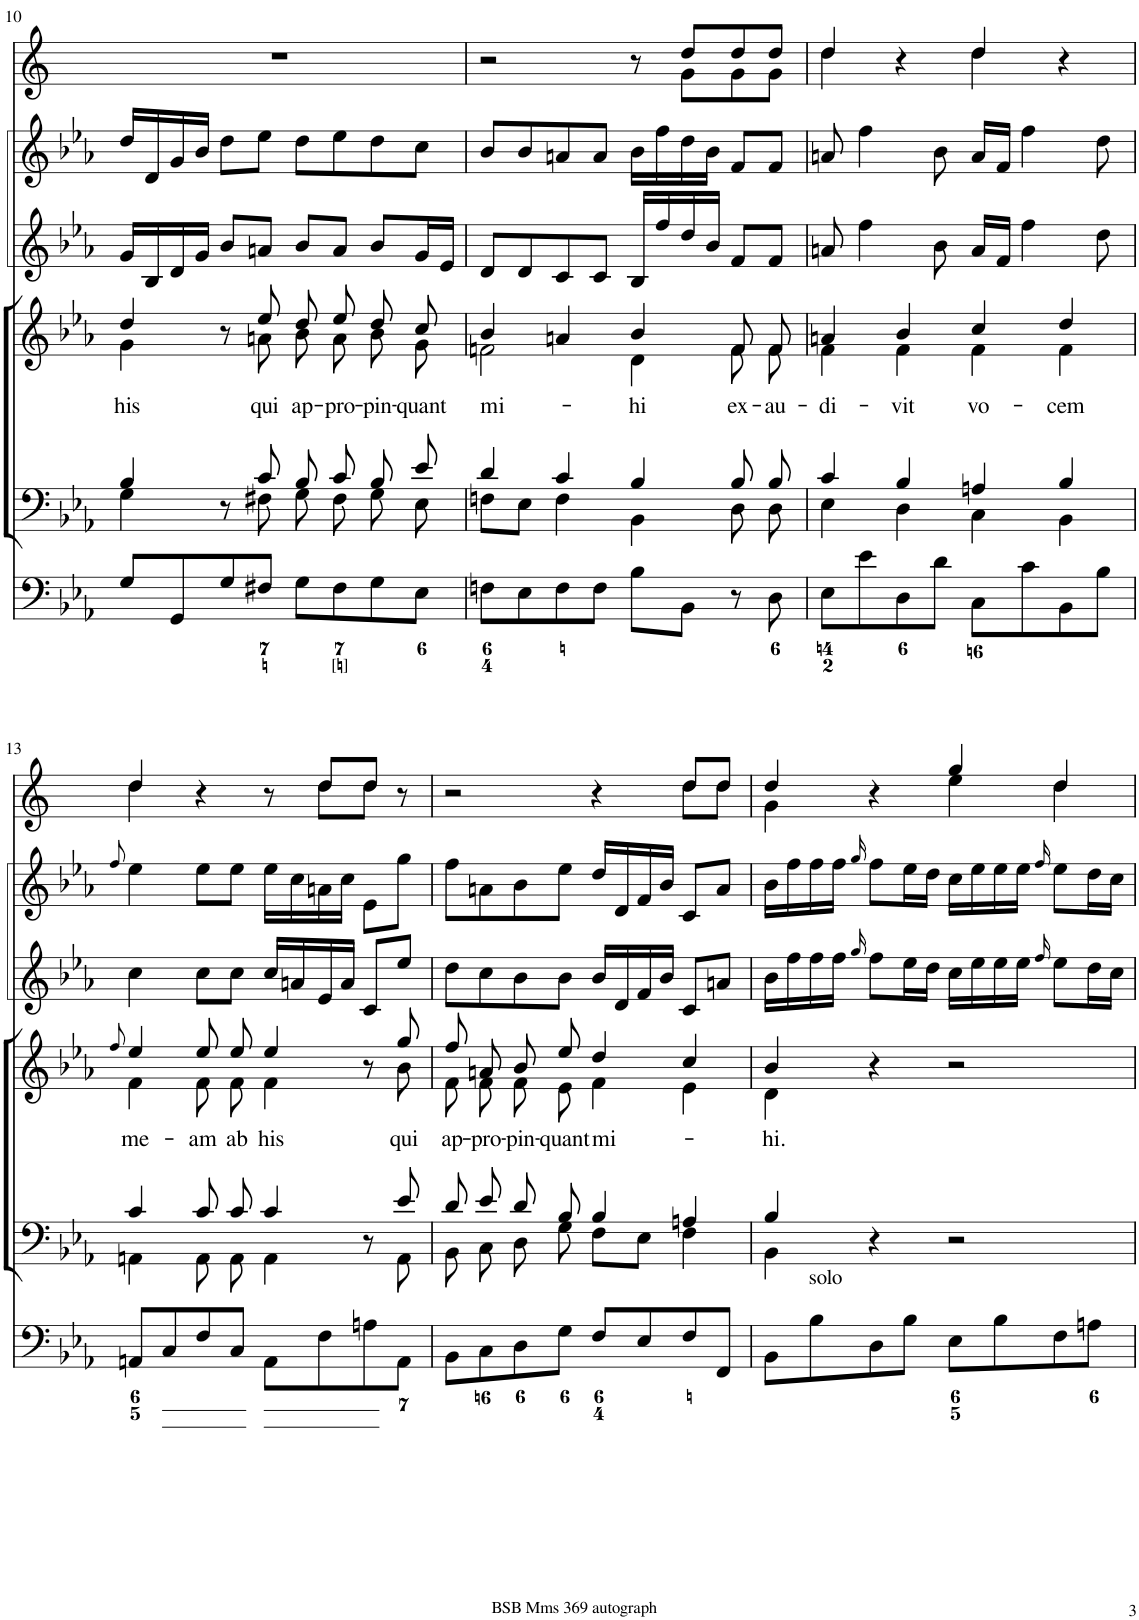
**kern	**kern	**kern	**text	**kern	**kern	**kern
*part6	*part5	*part4	*part4	*part3	*part2	*part1
*staff6	*staff5	*staff4	*staff4	*staff3	*staff2	*staff1
*I"Organ	*I"Voice	*I"Voice	*	*I"Violin	*I"Violini	*I"Corni in Eb
*	*	*	*	*I'Vln	*I'Vln	*
!!LO:PB:g=z
*clefF4	*clefF4	*clefG2	*	*clefG2	*clefG2	*clefG2
*	*	*	*	*	*	*Trd5c9
*k[b-e-a-]	*k[b-e-a-]	*k[b-e-a-]	*	*k[b-e-a-]	*k[b-e-a-]	*k[]
*M4/4	*M4/4	*M4/4	*	*M4/4	*M4/4	*M4/4
*met(c)	*met(c)	*met(c)	*	*met(c)	*met(c)	*met(c)
=10	=10	=10	=10	=10	=10	=10
*	*^	*	*	*	*	*
!	!	!	!	!LO:LY:b	!	!	!
*	*	*	*^	*	*	*	*
8G/L	4B-/	4G\	4dd/	4g\	his	16g/LL	16dd/LL	1r
.	.	.	.	.	.	16B-/	16d/	.
8GG/	.	.	.	.	.	16d/	16g/	.
.	.	.	.	.	.	16g/JJ	16b-/JJ	.
8G/	8r	8ryy	8r	8ryy	.	8b-/L	8dd\L	.
!	!	!	!	!	!LO:LY:b	!	!	!
8F#X/J	8c/	8F#X\	8ee-/	8an\	qui	8an/J	8ee-\J	.
!	!	!	!	!	!LO:LY:b	!	!	!
8G\L	8B-/	8G\	8dd/L	8b-\L	ap-	8b-/L	8dd\L	.
!	!	!	!	!	!LO:LY:b	!	!	!
8F#\	8c/	8F#\	8ee-/J	8a\J	-pro-	8a/J	8ee-\	.
!	!	!	!	!	!LO:LY:b	!	!	!
8G\	8B-/	8G\	8dd/L	8b-\L	-pin-	8b-/L	8dd\	.
!	!	!	!	!	!LO:LY:b	!	!	!
8E-\J	8e-/	8E-\	8cc/J	8g\J	-quant	16g/L	8cc\J	.
.	.	.	.	.	.	16e-/JJ	.	.
=11	=11	=11	=11	=11	=11	=11	=11	=11
!	!	!	!	!	!LO:LY:b	!	!	!
*	*	*	*	*	*	*	*	*^
8Fn\L	4d/	8Fn\L	4b-/	2fn\	mi-	8d/L	8b-/L	2r	8ryy
*	*	*	*	*	*	*	*	*v	*v
8E-\	.	8E-\J	.	.	.	8d/	8b-/	.
8F\	4c/	4F\	4an/	.	.	8c/	8an/	.
8F\J	.	.	.	.	.	8c/J	8a/J	.
!	!	!	!	!	!LO:LY:b	!	!	!
8B-\L	4B-/	4BB-\	4b-/	4d\	-hi	16B-/LL	16b-\LL	8r
.	.	.	.	.	.	16ff/	16ff\	.
*	*	*	*	*	*	*	*	*^
8BB-\J	.	.	.	.	.	16dd/	16dd\	8dd/L	8g\L
.	.	.	.	.	.	16b-/JJ	16b-\JJ	.	.
!	!	!	!	!	!LO:LY:b	!	!	!	!
8r	8B-/	8D\	8f/L	8f\L	ex-	8f/L	8f/L	8dd/	8g\
!	!	!	!	!	!LO:LY:b	!	!	!	!
8D\	8B-/	8D\	8f/J	8f\J	-au-	8f/J	8f/J	8dd/J	8g\J
=12	=12	=12	=12	=12	=12	=12	=12	=12	=12
!	!	!	!	!	!LO:LY:b	!	!	!	!
8E-\L	4c/	4E-\	4an/	4f\	-di-	8an/	8an/	4dd/	4dd\
8e-\	.	.	.	.	.	4ff\	4ff\	.	.
!	!	!	!	!	!LO:LY:b	!	!	!	!
8D\	4B-/	4D\	4b-/	4f\	-vit	.	.	4r	4ryy
8d\J	.	.	.	.	.	8b-\	8b-\	.	.
!	!	!	!	!	!LO:LY:b	!	!	!	!
8C\L	4An/	4C\	4cc/	4f\	vo-	16a/LL	16a/LL	4dd/	4dd\
.	.	.	.	.	.	16f/JJ	16f/JJ	.	.
8c\	.	.	.	.	.	4ff\	4ff\	.	.
!	!	!	!	!	!LO:LY:b	!	!	!	!
8BB-\	4B-/	4BB-\	4dd/	4f\	-cem	.	.	4r	4ryy
8B-\J	.	.	.	.	.	8dd\	8dd\	.	.
!!LO:LB:g=z	!!
=13	=13	=13	=13	=13	=13	=13	=13	=13	=13
.	.	.	8qff/	.	.	.	8qff/	.	.
!	!	!	!	!	!LO:LY:b	!	!	!	!
8AAn/L	4c/	4AAn\	4ee-/	4f\	me-	4cc\	4ee-\	4dd/	4dd\
8C/	.	.	.	.	.	.	.	.	.
!	!	!	!	!	!LO:LY:b	!	!	!	!
8F/	8c/	8AA\	8ee-/L	8f\L	am	8cc\L	8ee-\L	4r	4.ryy
!	!	!	!	!	!LO:LY:b	!	!	!	!
8C/J	8c/	8AA\	8ee-/J	8f\J	ab	8cc\J	8ee-\J	.	.
!	!	!	!	!	!LO:LY:b	!	!	!	!
8AA\L	4c/	4AA\	4ee-/	4f\	his	16cc/LL	16ee-\LL	8r	.
.	.	.	.	.	.	16an/	16cc\	.	.
8F\	.	.	.	.	.	16e-/	16an\	8dd/L	8dd\L
.	.	.	.	.	.	16a/JJ	16cc\JJ	.	.
8An\	8r	8ryy	8r	8ryy	.	8c/L	8e-\L	8dd/J	8dd\J
!	!	!	!	!	!LO:LY:b	!	!	!	!
8AA\J	8e-/	8AA\	8gg/	8b-\	qui	8ee-/J	8gg\J	8r	8ryy
=14	=14	=14	=14	=14	=14	=14	=14	=14	=14
!	!	!	!	!	!LO:LY:b	!	!	!	!
8BB-\L	8d/	8BB-\	8ff/L	8f\L	ap-	8dd\L	8ff\L	2r	2.ryy
!	!	!	!	!	!LO:LY:b	!	!	!	!
8C\	8e-/	8C\	8an/J	8f\J	-pro-	8cc\	8an\	.	.
!	!	!	!	!	!LO:LY:b	!	!	!	!
8D\	8d/	8D\	8b-/L	8f\L	-pin-	8b-\	8b-\	.	.
!	!	!	!	!	!LO:LY:b	!	!	!	!
8G\J	8B-/	8G\	8ee-/J	8e-\J	-quant	8b-\J	8ee-\J	.	.
!	!	!	!	!	!LO:LY:b	!	!	!	!
8F/L	4B-/	8F\L	4dd/	4f\	mi-	16b-/LL	16dd/LL	4r	.
.	.	.	.	.	.	16d/	16d/	.	.
8E-/	.	8E-\J	.	.	.	16f/	16f/	.	.
.	.	.	.	.	.	16b-/JJ	16b-/JJ	.	.
8F/	4An/	4F\	4cc/	4e-\	.	8c/L	8c/L	8dd/L	8dd\L
8FF/J	.	.	.	.	.	8an/J	8a/J	8dd/J	8dd\J
=15	=15	=15	=15	=15	=15	=15	=15	=15	=15
!	!	!	!	!	!LO:LY:b	!	!	!	!
8BB-\L	4B-/	4BB-\	4b-/	4d\	-hi.	16b-\LL	16b-\LL	4dd/	4g\
.	.	.	.	.	.	16ff\	16ff\	.	.
!LO:TX:a:t=solo	!	!	!	!	!	!	!	!	!
8B-\	.	.	.	.	.	16ff\	16ff\	.	.
.	.	.	.	.	.	16ff\JJ	16ff\JJ	.	.
.	.	.	.	.	.	16qgg/	16qgg/	.	.
8D\	4r	2.ryy	4r	2.ryy	.	8ff\L	8ff\L	4r	4ryy
8B-\J	.	.	.	.	.	16ee-\L	16ee-\L	.	.
.	.	.	.	.	.	16dd\JJ	16dd\JJ	.	.
8E-\L	2r	.	2r	.	.	16cc\LL	16cc\LL	4gg/	4ee\
.	.	.	.	.	.	16ee-\	16ee-\	.	.
8B-\	.	.	.	.	.	16ee-\	16ee-\	.	.
.	.	.	.	.	.	16ee-\JJ	16ee-\JJ	.	.
.	.	.	.	.	.	16qff/	16qff/	.	.
8F\	.	.	.	.	.	8ee-\L	8ee-\L	4dd/	4dd\
8An\J	.	.	.	.	.	16dd\L	16dd\L	.	.
.	.	.	.	.	.	16cc\JJ	16cc\JJ	.	.
*	*v	*v	*	*	*	*	*	*v	*v
*	*	*v	*v	*	*	*	*
=	=	=	=	=	=	=
*-	*-	*-	*-	*-	*-	*-
